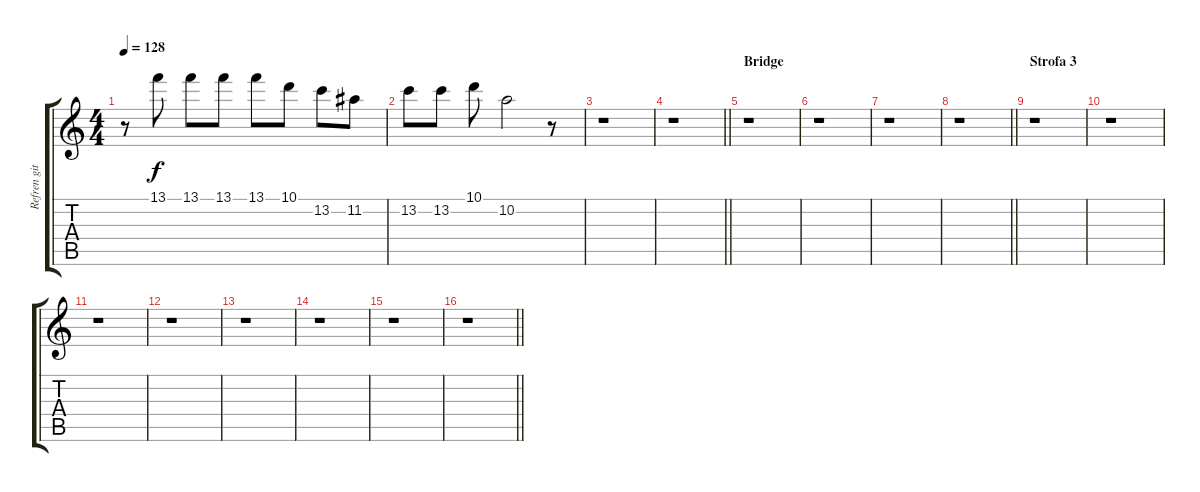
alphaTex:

\track ("Refren gitara" "Refren git") {instrument distortionguitar}
\staff {score tabs}
\tuning (E4 B3 G3 D3 A2 E2) {hide}
\ts (4 4)
\tempo 128
\clef g2
\ks c
r.8{dy f} 13.1.8 13.1.8 13.1.8 13.1.8 10.1.8 13.2.8 11.2.8 |
13.2.8 13.2.8 10.1.8 10.2.2 r.8 |
r.1 |
\barLineRight lightlight
r.1 |
\section ("" "Bridge")
r.1 |
r.1 |
r.1 |
\barLineRight lightlight
r.1 |
\section ("" "Strofa 3")
r.1 |
r.1 |
r.1 |
r.1 |
r.1 |
r.1 |
r.1 |
\barLineRight lightlight
r.1
